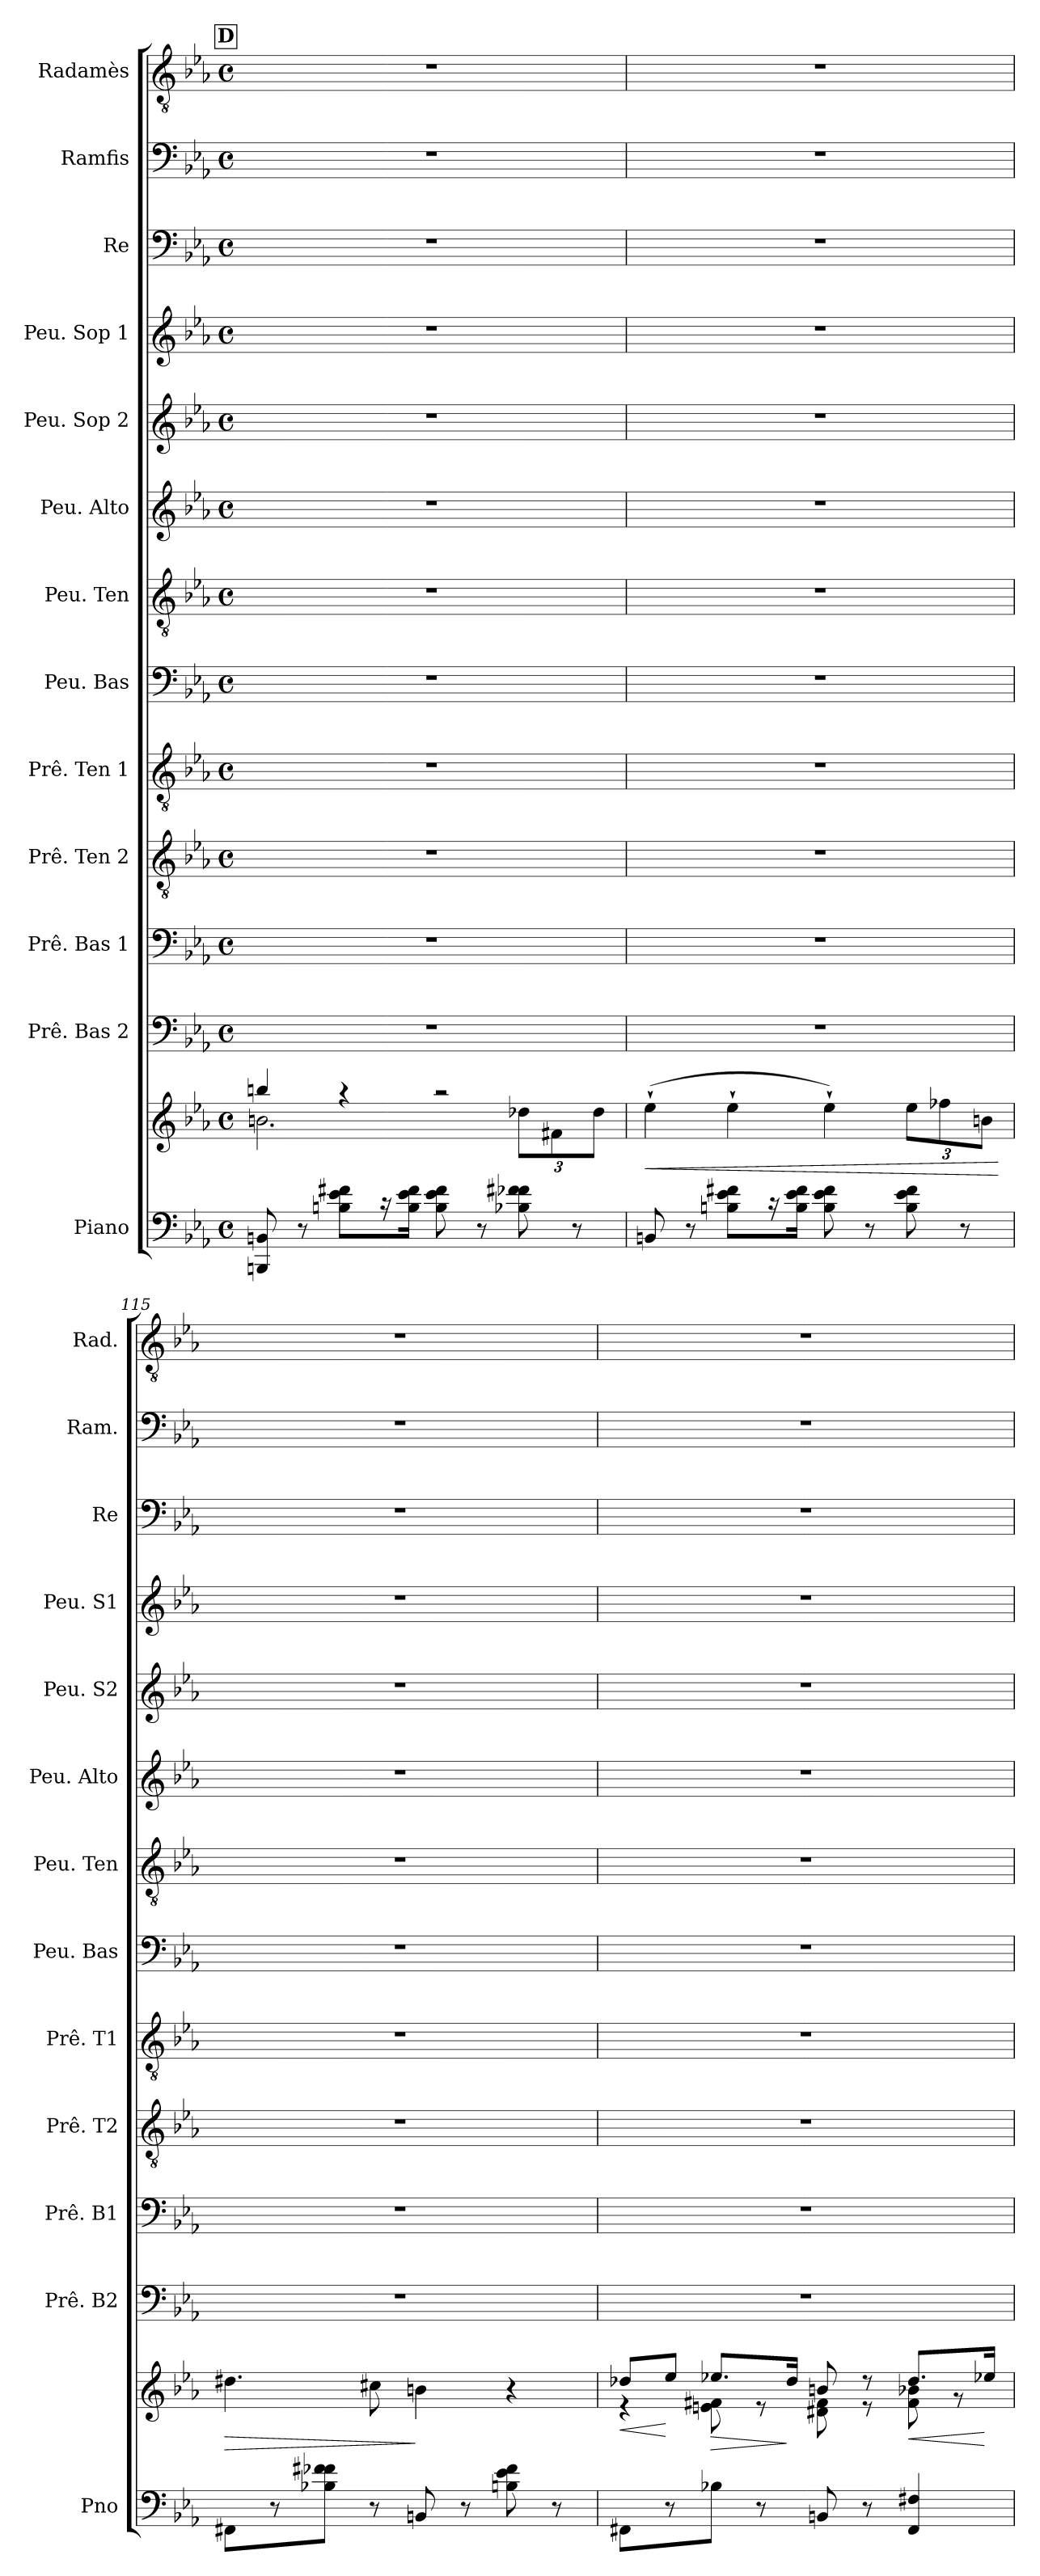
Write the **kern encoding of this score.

**kern	**kern	**dynam	**kern	**kern	**kern	**kern	**kern	**kern	**kern	**kern	**kern	**kern	**kern	**kern
*part13	*part13	*part13	*part12	*part11	*part10	*part9	*part8	*part7	*part6	*part5	*part4	*part3	*part2	*part1
*staff14	*staff13	*staff13/14	*staff12	*staff11	*staff10	*staff9	*staff8	*staff7	*staff6	*staff5	*staff4	*staff3	*staff2	*staff1
*I"Piano	*	*	*I"Prê. Bas 2	*I"Prê. Bas 1	*I"Prê. Ten 2	*I"Prê. Ten 1	*I"Peu. Bas	*I"Peu. Ten	*I"Peu. Alto	*I"Peu. Sop 2	*I"Peu. Sop 1	*I"Re	*I"Ramfis	*I"Radamès
*I'Pno	*	*	*I'Prê. B2	*I'Prê. B1	*I'Prê. T2	*I'Prê. T1	*I'Peu. Bas	*I'Peu. Ten	*I'Peu. Alto	*I'Peu. S2	*I'Peu. S1	*I'Re	*I'Ram.	*I'Rad.
!!LO:LB:g=z
*clefF4	*clefG2	*	*clefF4	*clefF4	*clefGv2	*clefGv2	*clefF4	*clefGv2	*clefG2	*clefG2	*clefG2	*clefF4	*clefF4	*clefGv2
*k[b-e-a-]	*k[b-e-a-]	*	*k[b-e-a-]	*k[b-e-a-]	*k[b-e-a-]	*k[b-e-a-]	*k[b-e-a-]	*k[b-e-a-]	*k[b-e-a-]	*k[b-e-a-]	*k[b-e-a-]	*k[b-e-a-]	*k[b-e-a-]	*k[b-e-a-]
*M4/4	*M4/4	*	*M4/4	*M4/4	*M4/4	*M4/4	*M4/4	*M4/4	*M4/4	*M4/4	*M4/4	*M4/4	*M4/4	*M4/4
*met(c)	*met(c)	*	*met(c)	*met(c)	*met(c)	*met(c)	*met(c)	*met(c)	*met(c)	*met(c)	*met(c)	*met(c)	*met(c)	*met(c)
!!LO:REH:place=s1:a:fs=18:t=D
=113	=113	=113	=113	=113	=113	=113	=113	=113	=113	=113	=113	=113	=113	=113
*	*^	*	*	*	*	*	*	*	*	*	*	*	*	*
8BBBn/ 8BBn/	4bbn/	2.bn\	.	1r	1r	1r	1r	1r	1r	1r	1r	1r	1r	1r	1r
8r	.	.	.	.	.	.	.	.	.	.	.	.	.	.	.
8Bn\ 8e-\ 8f#X\L	4r	.	.	.	.	.	.	.	.	.	.	.	.	.	.
16r	.	.	.	.	.	.	.	.	.	.	.	.	.	.	.
16B\ 16e-\ 16f#\Jk	.	.	.	.	.	.	.	.	.	.	.	.	.	.	.
8B\ 8e-\ 8f#\	2r	.	.	.	.	.	.	.	.	.	.	.	.	.	.
8r	.	.	.	.	.	.	.	.	.	.	.	.	.	.	.
*	*	*Xbrackettup	*	*	*	*	*	*	*	*	*	*	*	*	*
8B-X\ 8f-X\ 8f#X\	.	12dd-X\L	.	.	.	.	.	.	.	.	.	.	.	.	.
.	.	12f#X\	.	.	.	.	.	.	.	.	.	.	.	.	.
8r	.	.	.	.	.	.	.	.	.	.	.	.	.	.	.
.	.	12dd-\J	.	.	.	.	.	.	.	.	.	.	.	.	.
=114	=114	=114	=114	=114	=114	=114	=114	=114	=114	=114	=114	=114	=114	=114	=114
!	!	!	!LO:HP:b	!	!	!	!	!	!	!	!	!	!	!	!
*	*v	*v	*	*	*	*	*	*	*	*	*	*	*	*	*
8BBn/	(>4ee-`\	<	1r	1r	1r	1r	1r	1r	1r	1r	1r	1r	1r	1r
8r	.	.	.	.	.	.	.	.	.	.	.	.	.	.
8Bn\ 8e-\ 8f#X\L	4ee-`\	.	.	.	.	.	.	.	.	.	.	.	.	.
16r	.	.	.	.	.	.	.	.	.	.	.	.	.	.
16B\ 16e-\ 16f#\Jk	.	.	.	.	.	.	.	.	.	.	.	.	.	.
8B\ 8e-\ 8f#\	4ee-`\)	.	.	.	.	.	.	.	.	.	.	.	.	.
8r	.	.	.	.	.	.	.	.	.	.	.	.	.	.
8B\ 8e-\ 8f#\	12ee-\L	.	.	.	.	.	.	.	.	.	.	.	.	.
.	12ff-X\	.	.	.	.	.	.	.	.	.	.	.	.	.
8r	.	.	.	.	.	.	.	.	.	.	.	.	.	.
.	12bn\J	.	.	.	.	.	.	.	.	.	.	.	.	.
.	.	[	.	.	.	.	.	.	.	.	.	.	.	.
=115	=115	=115	=115	=115	=115	=115	=115	=115	=115	=115	=115	=115	=115	=115
!	!	!LO:HP:b	!	!	!	!	!	!	!	!	!	!	!	!
8FF#X\L	4.dd#X\	>	1r	1r	1r	1r	1r	1r	1r	1r	1r	1r	1r	1r
8r	.	.	.	.	.	.	.	.	.	.	.	.	.	.
8B-X\ 8f-X\ 8f#X\J	.	.	.	.	.	.	.	.	.	.	.	.	.	.
8r	8cc#X\	.	.	.	.	.	.	.	.	.	.	.	.	.
8BBn/	4bn\	]	.	.	.	.	.	.	.	.	.	.	.	.
8r	.	.	.	.	.	.	.	.	.	.	.	.	.	.
8Bn\ 8e-\ 8f#\	4r	.	.	.	.	.	.	.	.	.	.	.	.	.
8r	.	.	.	.	.	.	.	.	.	.	.	.	.	.
!!LO:PB:g=z
=116	=116	=116	=116	=116	=116	=116	=116	=116	=116	=116	=116	=116	=116	=116
!	!	!LO:HP:b	!	!	!	!	!	!	!	!	!	!	!	!
*	*^	*	*	*	*	*	*	*	*	*	*	*	*	*
8FF#X\L	8dd-X/L	4r	<	1r	1r	1r	1r	1r	1r	1r	1r	1r	1r	1r	1r
8r	8ee-/J	.	[	.	.	.	.	.	.	.	.	.	.	.	.
!	!	!	!LO:HP:b	!	!	!	!	!	!	!	!	!	!	!	!
8B-X\J	8.ee-X/L	8en\ 8f#X\	>	.	.	.	.	.	.	.	.	.	.	.	.
8r	.	8r	.	.	.	.	.	.	.	.	.	.	.	.	.
.	16dd-/Jk	.	]	.	.	.	.	.	.	.	.	.	.	.	.
8BBn/	8bn/	8d#X\ 8f#\	.	.	.	.	.	.	.	.	.	.	.	.	.
8r	8r	8r	.	.	.	.	.	.	.	.	.	.	.	.	.
!	!	!	!LO:HP:b	!	!	!	!	!	!	!	!	!	!	!	!
4FF#/ 4F#X/	8.dd-/L	8f#\ 8b-X\	<	.	.	.	.	.	.	.	.	.	.	.	.
.	.	8r	.	.	.	.	.	.	.	.	.	.	.	.	.
.	16ee-X/Jk	.	[	.	.	.	.	.	.	.	.	.	.	.	.
*	*v	*v	*	*	*	*	*	*	*	*	*	*	*	*	*
=	=	=	=	=	=	=	=	=	=	=	=	=	=	=
*-	*-	*-	*-	*-	*-	*-	*-	*-	*-	*-	*-	*-	*-	*-
